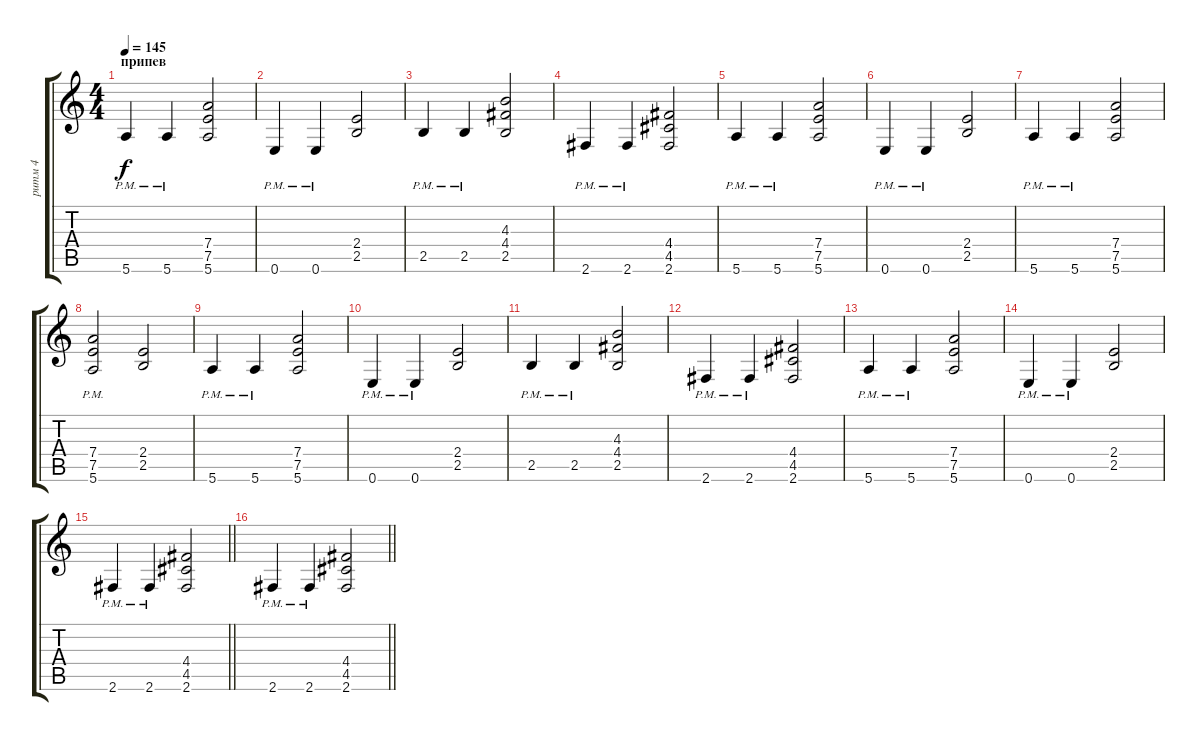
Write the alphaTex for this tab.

\track ("ритм 4" "ритм 4") {instrument distortionguitar}
\staff {score tabs}
\tuning (E4 B3 G3 D3 A2 E2) {hide}
\ts (4 4)
\section ("" "припев")
\tempo 145
\clef g2
\ks c
5.6{pm}.4{dy f} 5.6{pm}.4 (7.4 7.5 5.6).2 |
0.6{pm}.4 0.6{pm}.4 (2.4 2.5).2 |
2.5{pm}.4 2.5{pm}.4 (4.3 4.4 2.5).2 |
2.6{pm}.4 2.6{pm}.4 (4.4 4.5 2.6).2 |
5.6{pm}.4 5.6{pm}.4 (7.4 7.5 5.6).2 |
0.6{pm}.4 0.6{pm}.4 (2.4 2.5).2 |
5.6{pm}.4 5.6{pm}.4 (7.4 7.5 5.6).2 |
(7.4 7.5 5.6{pm}).2 (2.4 2.5).2 |
5.6{pm}.4 5.6{pm}.4 (7.4 7.5 5.6).2 |
0.6{pm}.4 0.6{pm}.4 (2.4 2.5).2 |
2.5{pm}.4 2.5{pm}.4 (4.3 4.4 2.5).2 |
2.6{pm}.4 2.6{pm}.4 (4.4 4.5 2.6).2 |
5.6{pm}.4 5.6{pm}.4 (7.4 7.5 5.6).2 |
0.6{pm}.4 0.6{pm}.4 (2.4 2.5).2 |
\barLineRight lightlight
2.6{pm}.4 2.6{pm}.4 (4.4 4.5 2.6).2 |
\barLineRight lightlight
2.6{pm}.4 2.6{pm}.4 (4.4 4.5 2.6).2
